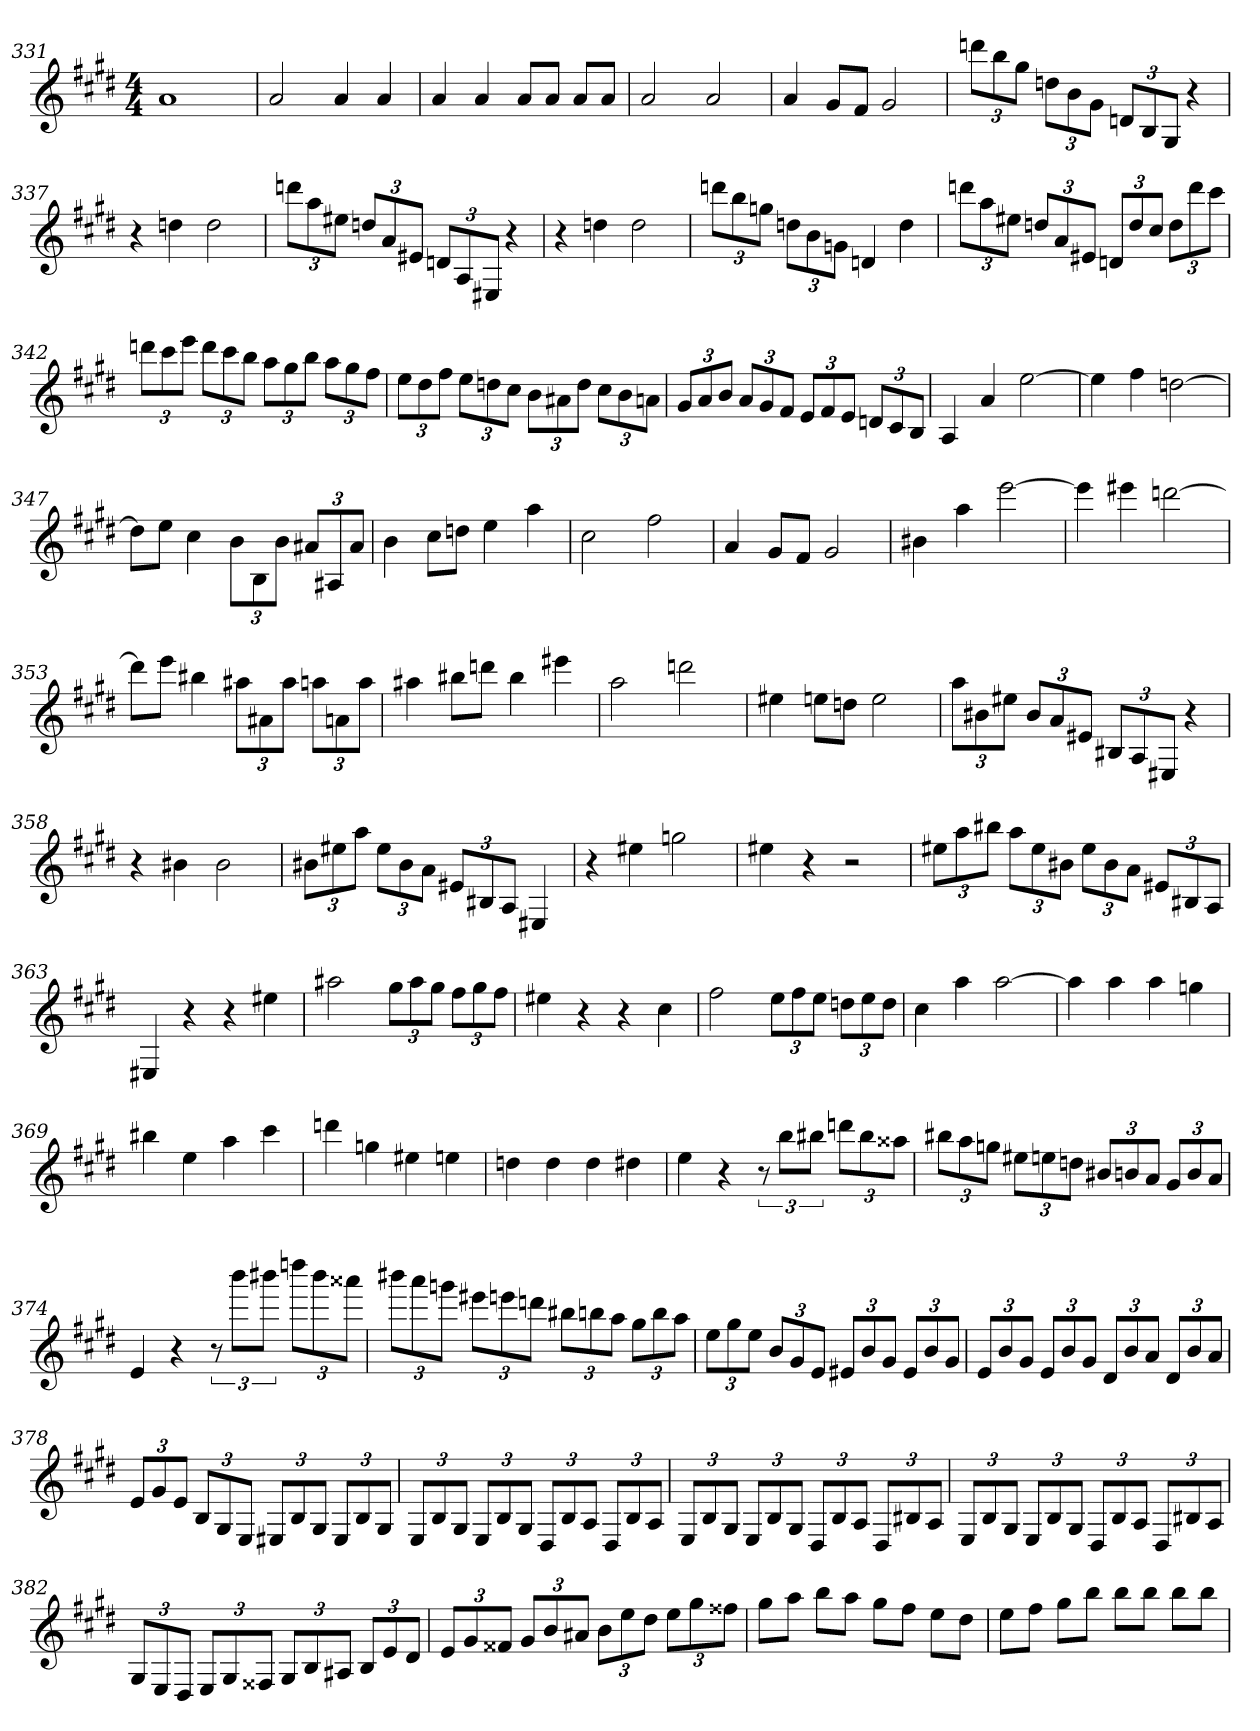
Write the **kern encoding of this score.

**kern
*part1
*staff1
*clefG2
*k[f#c#g#d#]
*E:
*M4/4
=331
1a
=332
2a
4a
4a
=333
4a
4a
8a/L
8a/J
8a/L
8a/J
=334
2a
2a
=335
4a
8g#/L
8f#/J
2g#
=336
12dddn\L
12bb\
12gg#\J
12ddn\L
12b\
12g#\J
12dn/L
12B/
12G#/J
4r
=337
4r
4ddn
2dd
=338
12dddn\L
12aa\
12ee#X\J
12ddn/L
12a/
12e#X/J
12dn/L
12A/
12E#X/J
4r
=339
4r
4ddn
2dd
=340
12dddn\L
12bb\
12ggn\J
12ddn\L
12b\
12gn\J
4dn
4dd
=341
12dddn\L
12aa\
12ee#X\J
12ddn/L
12a/
12e#X/J
12dn/L
12dd/
12cc#/J
12dd\L
12ddd\
12ccc#\J
=342
12dddn\L
12ccc#\
12eee\J
12ddd\L
12ccc#\
12bb\J
12aa\L
12gg#\
12bb\J
12aa\L
12gg#\
12ff#\J
=343
12ee\L
12dd#\
12ff#\J
12ee\L
12ddn\
12cc#\J
12b\L
12a#X\
12dd\J
12cc#\L
12b\
12an\J
=344
12g#/L
12a/
12b/J
12a/L
12g#/
12f#/J
12e/L
12f#/
12e/J
12dn/L
12c#/
12B/J
=345
4A
4a
[2ee
=346
4ee]
4ff#
[2ddn
=347
8dd\L]
8ee\J
4cc#
12b\L
12B\
12b\J
12a#X/L
12A#X/
12a#/J
=348
4b
8cc#\L
8ddn\J
4ee
4aa
=349
2cc#
2ff#
=350
4a
8g#/L
8f#/J
2g#
=351
4b#X
4aa
[2eee
=352
4eee]
4eee#X
[2dddn
=353
8ddd\L]
8eee\J
4bb#X
12aa#X\L
12a#X\
12aa#\J
12aan\L
12an\
12aa\J
=354
4aa#X
8bb#X\L
8dddn\J
4bb#
4eee#X
=355
2aa
2dddn
=356
4ee#X
8een\L
8ddn\J
2ee
=357
12aa\L
12b#X\
12ee#X\J
12b#/L
12a/
12e#X/J
12B#X/L
12A/
12E#X/J
4r
=358
4r
4b#X
2b#
=359
12b#X\L
12ee#X\
12aa\J
12ee#\L
12b#\
12a\J
12e#X/L
12B#X/
12A/J
4E#X
=360
4r
4ee#X
2ggn
=361
4ee#X
4r
2r
=362
12ee#X\L
12aa\
12bb#X\J
12aa\L
12ee#\
12b#X\J
12ee#\L
12b#\
12a\J
12e#X/L
12B#X/
12A/J
=363
4E#X
4r
4r
4ee#X
=364
2aa#X
12gg#\L
12aa#\
12gg#\J
12ff#\L
12gg#\
12ff#\J
=365
4ee#X
4r
4r
4cc#
=366
2ff#
12ee\L
12ff#\
12ee\J
12ddn\L
12ee\
12dd\J
=367
4cc#
4aa
[2aa
=368
4aa]
4aa
4aa
4ggn
=369
4bb#X
4ee
4aa
4ccc#
=370
4dddn
4ggn
4ee#X
4een
=371
4ddn
4dd
4dd
4dd#X
=372
4ee
4r
12r
12bb\L
12bb#X\J
12dddn\L
12bb#\
12aa##X\J
=373
12bb#X\L
12aa\
12ggn\J
12ee#X\L
12een\
12ddn\J
12b#X/L
12bn/
12a/J
12g#/L
12b/
12a/J
=374
4e
4r
12r
12bbb\L
12bbb#X\J
12ddddn\L
12bbb#\
12aaa##X\J
=375
12bbb#X\L
12aaa\
12gggn\J
12eee#X\L
12eeen\
12dddn\J
12bb#X\L
12bbn\
12aa\J
12gg#\L
12bb\
12aa\J
=376
12ee\L
12gg#\
12ee\J
12b/L
12g#/
12e/J
12e#X/L
12b/
12g#/J
12e#/L
12b/
12g#/J
=377
12e/L
12b/
12g#/J
12e/L
12b/
12g#/J
12d#/L
12b/
12a/J
12d#/L
12b/
12a/J
=378
12e/L
12g#/
12e/J
12B/L
12G#/
12E/J
12E#X/L
12B/
12G#/J
12E#/L
12B/
12G#/J
=379
12E/L
12B/
12G#/J
12E/L
12B/
12G#/J
12D#/L
12B/
12A/J
12D#/L
12B/
12A/J
=380
12E/L
12B/
12G#/J
12E/L
12B/
12G#/J
12D#/L
12B/
12A/J
12D#/L
12B#X/
12A/J
=381
12E/L
12B/
12G#/J
12E/L
12B/
12G#/J
12D#/L
12B/
12A/J
12D#/L
12B#X/
12A/J
=382
12G#/L
12E/
12D#/J
12E/L
12G#/
12F##X/J
12G#/L
12B/
12A#X/J
12B/L
12e/
12d#/J
=383
12e/L
12g#/
12f##X/J
12g#/L
12b/
12a#X/J
12b\L
12ee\
12dd#\J
12ee\L
12gg#\
12ff##X\J
=384
8gg#\L
8aa\J
8bb\L
8aa\J
8gg#\L
8ff#\J
8ee\L
8dd#\J
=385
8ee\L
8ff#\J
8gg#\L
8bb\J
8bb\L
8bb\J
8bb\L
8bb\J
=
*-
